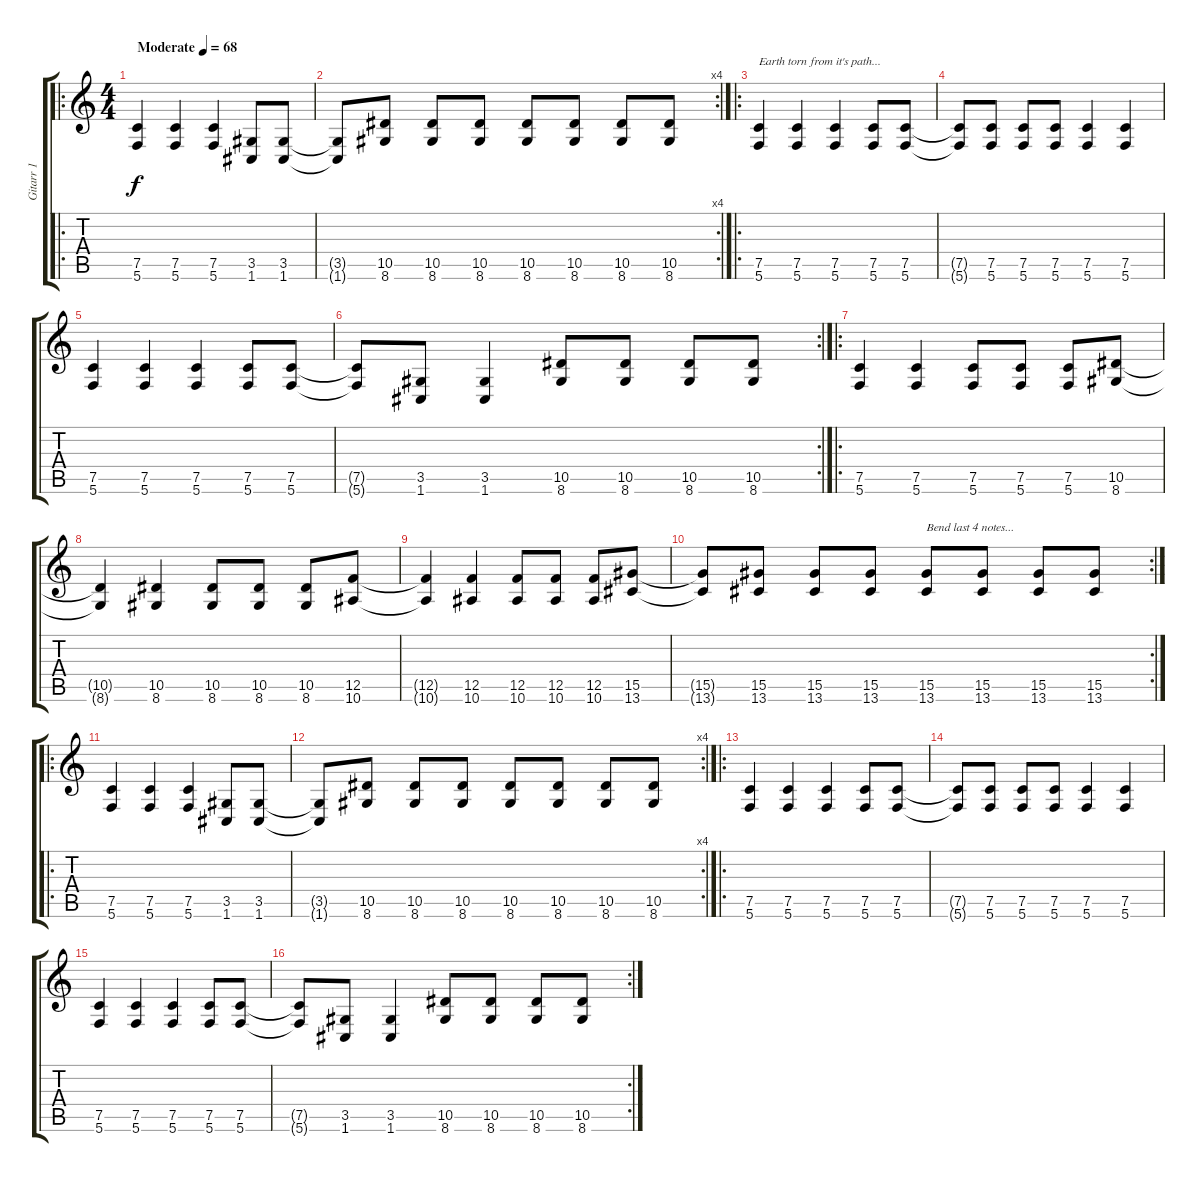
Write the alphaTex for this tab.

\track ("Gitarr 1" "Gitarr 1") {instrument distortionguitar}
\staff {score tabs}
\tuning (C4 G3 Eb3 Bb2 F2 C2) {hide}
\ro
\ts (4 4)
\tempo (68 "Moderate")
\clef g2
\ks c
(7.5 5.6).4{dy f instrument distortionguitar} (7.5 5.6).4 (7.5 5.6).4 (3.5 1.6).8 (3.5 1.6).8 |
\rc 4
(3.5{t} 1.6{t}).8 (10.5 8.6).8 (10.5 8.6).8 (10.5 8.6).8 (10.5 8.6).8 (10.5 8.6).8 (10.5 8.6).8 (10.5 8.6).8 |
\ro
(7.5 5.6).4{txt "Earth torn from it's path..."} (7.5 5.6).4 (7.5 5.6).4 (7.5 5.6).8 (7.5 5.6).8 |
(7.5{t} 5.6{t}).8 (7.5 5.6).8 (7.5 5.6).8 (7.5 5.6).8 (7.5 5.6).4 (7.5 5.6).4 |
(7.5 5.6).4 (7.5 5.6).4 (7.5 5.6).4 (7.5 5.6).8 (7.5 5.6).8 |
\rc 2
(7.5{t} 5.6{t}).8 (3.5 1.6).8 (3.5 1.6).4 (10.5 8.6).8 (10.5 8.6).8 (10.5 8.6).8 (10.5 8.6).8 |
\ro
(7.5 5.6).4 (7.5 5.6).4 (7.5 5.6).8 (7.5 5.6).8 (7.5 5.6).8 (10.5 8.6).8 |
(10.5{t} 8.6{t}).4 (10.5 8.6).4 (10.5 8.6).8 (10.5 8.6).8 (10.5 8.6).8 (12.5 10.6).8 |
(12.5{t} 10.6{t}).4 (12.5 10.6).4 (12.5 10.6).8 (12.5 10.6).8 (12.5 10.6).8 (15.5 13.6).8 |
\rc 2
(15.5{t} 13.6{t}).8 (15.5 13.6).8 (15.5 13.6).8 (15.5 13.6).8 (15.5 13.6).8{txt "Bend last 4 notes..."} (15.5 13.6).8 (15.5 13.6).8 (15.5 13.6).8 |
\ro
(7.5 5.6).4 (7.5 5.6).4 (7.5 5.6).4 (3.5 1.6).8 (3.5 1.6).8 |
\rc 4
(3.5{t} 1.6{t}).8 (10.5 8.6).8 (10.5 8.6).8 (10.5 8.6).8 (10.5 8.6).8 (10.5 8.6).8 (10.5 8.6).8 (10.5 8.6).8 |
\ro
(7.5 5.6).4 (7.5 5.6).4 (7.5 5.6).4 (7.5 5.6).8 (7.5 5.6).8 |
(7.5{t} 5.6{t}).8 (7.5 5.6).8 (7.5 5.6).8 (7.5 5.6).8 (7.5 5.6).4 (7.5 5.6).4 |
(7.5 5.6).4 (7.5 5.6).4 (7.5 5.6).4 (7.5 5.6).8 (7.5 5.6).8 |
\rc 2
(7.5{t} 5.6{t}).8 (3.5 1.6).8 (3.5 1.6).4 (10.5 8.6).8 (10.5 8.6).8 (10.5 8.6).8 (10.5 8.6).8
